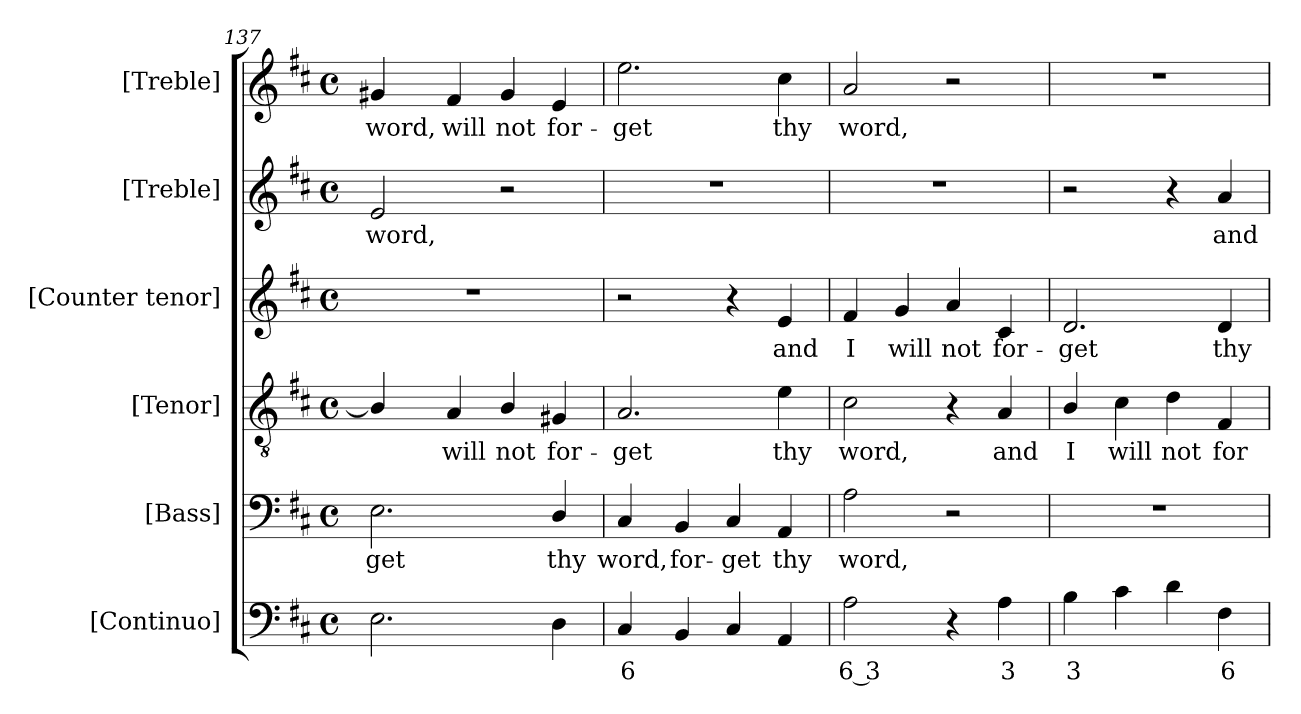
**kern	**text	**kern	**text	**kern	**text	**kern	**text	**kern	**text	**kern	**text
*part6	*part6	*part5	*part5	*part4	*part4	*part3	*part3	*part2	*part2	*part1	*part1
*staff6	*staff6	*staff5	*staff5	*staff4	*staff4	*staff3	*staff3	*staff2	*staff2	*staff1	*staff1
*I"[Continuo]	*	*I"[Bass]	*	*I"[Tenor]	*	*I"[Counter tenor]	*	*I"[Treble]	*	*I"[Treble]	*
*I'Cont.	*	*I'B.	*	*I'T.	*	*	*	*	*	*	*
*clefF4	*	*clefF4	*	*clefGv2	*	*clefG2	*	*clefG2	*	*clefG2	*
*	*	*	*	*ITrd7c12	*	*	*	*	*	*	*
*k[f#c#]	*	*k[f#c#]	*	*k[f#c#]	*	*k[f#c#]	*	*k[f#c#]	*	*k[f#c#]	*
*D:	*	*D:	*	*D:	*	*D:	*	*D:	*	*D:	*
*M4/4	*	*M4/4	*	*M4/4	*	*M4/4	*	*M4/4	*	*M4/4	*
*met(c)	*	*met(c)	*	*met(c)	*	*met(c)	*	*met(c)	*	*met(c)	*
=137	=137	=137	=137	=137	=137	=137	=137	=137	=137	=137	=137
!	!	!	!LO:LY:b:color=#000000	!	!	!	!	!	!	!	!
!	!	!	!	!	!	!	!	!	!LO:LY:b:color=#000000	!	!
!	!	!	!	!	!	!	!	!	!	!	!LO:LY:b:color=#000000
2.Ei\	.	2.Ei\	-get	4BBi/]	.	1r	.	2ei/	word,	4g#Xi/	word,
!	!	!	!	!	!LO:LY:b:color=#000000	!	!	!	!	!	!
!	!	!	!	!	!	!	!	!	!	!	!LO:LY:b:color=#000000
.	.	.	.	4AAi/	will	.	.	.	.	4f#i/	will
!	!	!	!	!	!LO:LY:b:color=#000000	!	!	!	!	!	!
!	!	!	!	!	!	!	!	!	!	!	!LO:LY:b:color=#000000
.	.	.	.	4BBi/	not	.	.	2r	.	4g#i/	not
!	!	!	!LO:LY:b:color=#000000	!	!	!	!	!	!	!	!
!	!	!	!	!	!LO:LY:b:color=#000000	!	!	!	!	!	!
!	!	!	!	!	!	!	!	!	!	!	!LO:LY:b:color=#000000
4Di\	.	4Di/	thy	4GG#Xi/	for-	.	.	.	.	4ei/	for-
=138	=138	=138	=138	=138	=138	=138	=138	=138	=138	=138	=138
!	!LO:LY:b:color=#000000	!	!	!	!	!	!	!	!	!	!
!	!	!	!LO:LY:b:color=#000000	!	!	!	!	!	!	!	!
!	!	!	!	!	!LO:LY:b:color=#000000	!	!	!	!	!	!
!	!	!	!	!	!	!	!	!	!	!	!LO:LY:b:color=#000000
4C#i/	6	4C#i/	word,	2.AAi/	-get	2r	.	1r	.	2.eei\	-get
!	!	!	!LO:LY:b:color=#000000	!	!	!	!	!	!	!	!
4BBi/	.	4BBi/	for-	.	.	.	.	.	.	.	.
!	!	!	!LO:LY:b:color=#000000	!	!	!	!	!	!	!	!
4C#i/	.	4C#i/	-get	.	.	4r	.	.	.	.	.
!	!	!	!LO:LY:b:color=#000000	!	!	!	!	!	!	!	!
!	!	!	!	!	!LO:LY:b:color=#000000	!	!	!	!	!	!
!	!	!	!	!	!	!	!LO:LY:b:color=#000000	!	!	!	!
!	!	!	!	!	!	!	!	!	!	!	!LO:LY:b:color=#000000
4AAi/	.	4AAi/	thy	4Ei\	thy	4ei/	and	.	.	4cc#i\	thy
=139	=139	=139	=139	=139	=139	=139	=139	=139	=139	=139	=139
!	!LO:LY:b:color=#000000	!	!	!	!	!	!	!	!	!	!
!	!	!	!LO:LY:b:color=#000000	!	!	!	!	!	!	!	!
!	!	!	!	!	!LO:LY:b:color=#000000	!	!	!	!	!	!
!	!	!	!	!	!	!	!LO:LY:b:color=#000000	!	!	!	!
!	!	!	!	!	!	!	!	!	!	!	!LO:LY:b:color=#000000
2Ai\	6 3	2Ai\	word,	2C#i\	word,	4f#i/	I	1r	.	2ai/	word,
!	!	!	!	!	!	!	!LO:LY:b:color=#000000	!	!	!	!
.	.	.	.	.	.	4gi/	will	.	.	.	.
!	!	!	!	!	!	!	!LO:LY:b:color=#000000	!	!	!	!
4r	.	2r	.	4r	.	4ai/	not	.	.	2r	.
!	!LO:LY:b:color=#000000	!	!	!	!	!	!	!	!	!	!
!	!	!	!	!	!LO:LY:b:color=#000000	!	!	!	!	!	!
!	!	!	!	!	!	!	!LO:LY:b:color=#000000	!	!	!	!
4Ai\	3	.	.	4AAi/	and	4c#i/	for-	.	.	.	.
!!LO:PB:g=z
=140	=140	=140	=140	=140	=140	=140	=140	=140	=140	=140	=140
!	!LO:LY:b:color=#000000	!	!	!	!	!	!	!	!	!	!
!	!	!	!	!	!LO:LY:b:color=#000000	!	!	!	!	!	!
!	!	!	!	!	!	!	!LO:LY:b:color=#000000	!	!	!	!
4Bi\	3	1r	.	4BBi/	I	2.di/	-get	2r	.	1r	.
!	!	!	!	!	!LO:LY:b:color=#000000	!	!	!	!	!	!
4c#i\	.	.	.	4C#i\	will	.	.	.	.	.	.
!	!	!	!	!	!LO:LY:b:color=#000000	!	!	!	!	!	!
4di\	.	.	.	4Di\	not	.	.	4r	.	.	.
!	!LO:LY:b:color=#000000	!	!	!	!	!	!	!	!	!	!
!	!	!	!	!	!LO:LY:b:color=#000000	!	!	!	!	!	!
!	!	!	!	!	!	!	!LO:LY:b:color=#000000	!	!	!	!
!	!	!	!	!	!	!	!	!	!LO:LY:b:color=#000000	!	!
4F#i\	6	.	.	4FF#i/	for-	4di/	thy	4ai/	and	.	.
=	=	=	=	=	=	=	=	=	=	=	=
*-	*-	*-	*-	*-	*-	*-	*-	*-	*-	*-	*-
